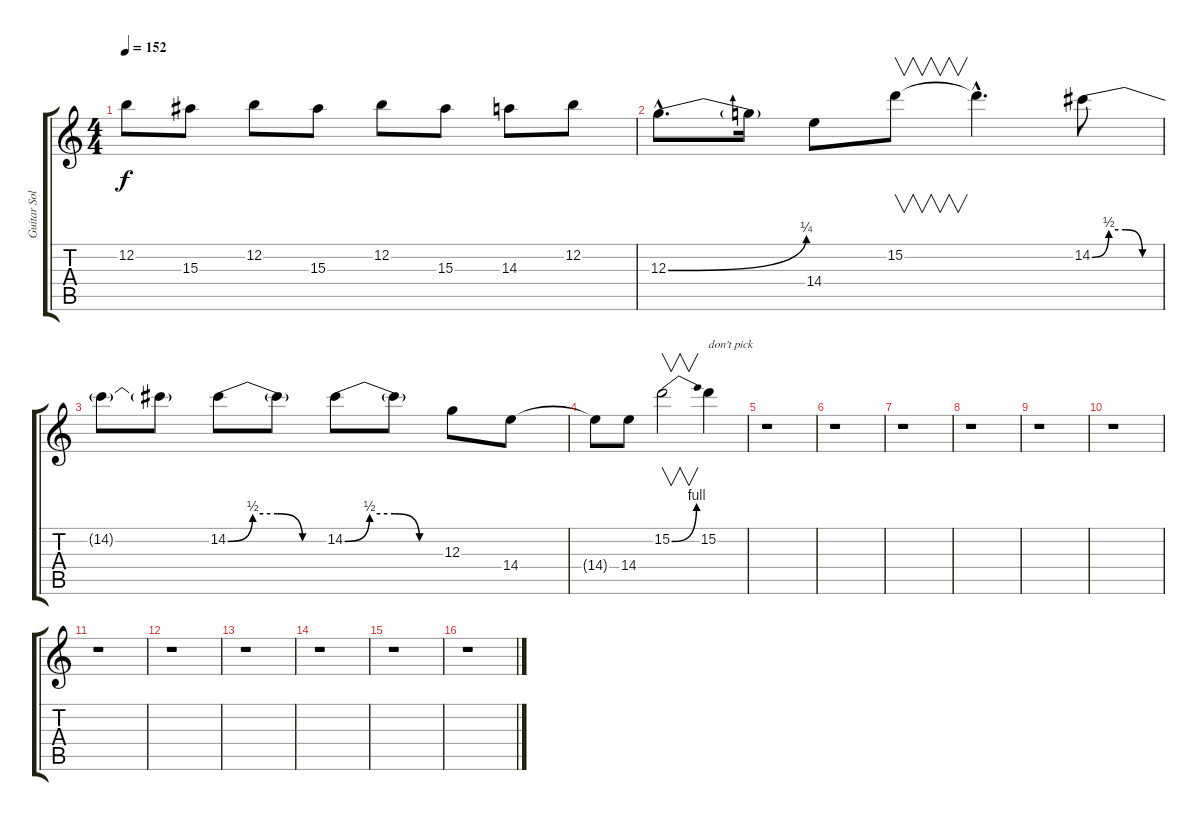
\track ("Guitar Solo" "Guitar Sol") {instrument distortionguitar}
\staff {score tabs}
\tuning (E4 B3 G3 D3 A2 E2) {hide}
\ts (4 4)
\tempo 152
\clef g2
\ks c
12.2.8{dy f} 15.3.8 12.2.8 15.3.8 12.2.8 15.3.8 14.3.8 12.2.8 |
12.3{be (bend 0 0 60 1) hac}.8{d} 12.3{t}.16 14.4.8 15.2.8{v} 15.2{hac t}.4{d} 14.2{be (custom 0 0 15 2 30 2 45 0 60 0)}.8 |
14.2{t}.8 14.2{t}.8 14.2{be (custom 0 0 15 2 30 2 45 0 60 0)}.8 14.2{t}.8 14.2{be (custom 0 0 15 2 30 2 45 0 60 0)}.8 14.2{t}.8 12.3.8 14.4.8 |
14.4{t}.8 14.4.8 15.2{be (bend 0 0 60 4)}.2{v} 15.2.4{txt "don't pick"} |
r.1 |
r.1 |
r.1 |
r.1 |
r.1 |
r.1 |
r.1 |
r.1 |
r.1 |
r.1 |
r.1 |
r.1
